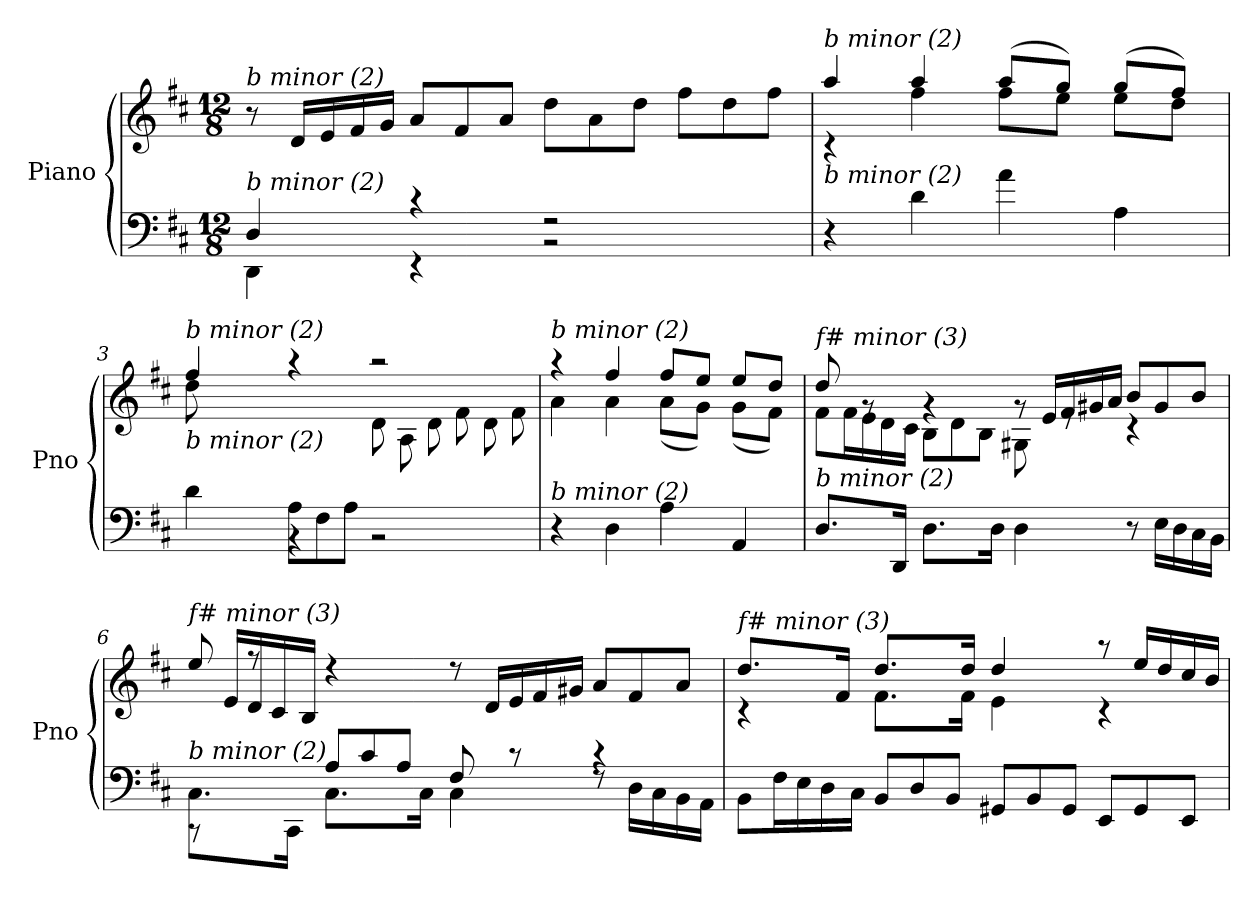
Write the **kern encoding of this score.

**kern	**kern
*part1	*part1
*staff2	*staff1
*I"Piano	*
*I'Pno	*
*clefF4	*clefG2
*k[f#c#]	*k[f#c#]
*D:	*D:
*M12/8	*M12/8
*MM120	*MM120
*Xtuplet	*
=1	=1
*^	*
!	!	!LO:TX:i:t=b minor (2)
!LO:TX:i:t=b minor (2)	!	!
8%3D/	8%3DD\	8r
.	.	16d/LL
.	.	16e/
.	.	16f#/
.	.	16g/JJ
8%3rc	8%3rEE	8a/L
.	.	8f#/
.	.	8a/J
4%3rBB	4%3rF	8dd\L
.	.	8a\
.	.	8dd\J
.	.	8ff#\L
.	.	8dd\
.	.	8ff#\J
*v	*v	*
=2	=2
*	*Xtuplet
*	*^
!	!LO:TX:i:t=b minor (2)	!
!LO:TX:i:t=b minor (2)	!	!
8%3r	8%3aa/	8%3rc
8%3d\	8%3aa/	8%3ff#\
8%3a\	(>16%3aa/L	16%3ff#\L
.	16%3gg/J)	16%3ee\J
8%3A\	(>16%3gg/L	16%3ee\L
.	16%3ff#/J)	16%3dd\J
=3	=3	=3
*^	*	*
!	!	!LO:TX:i:t=b minor (2)	!
!LO:TX:i:t=b minor (2)	!	!	!
8ryy	8%3d\	8%3ff#/	8dd\L
16D/L	.	.	8ryy
16E/	.	.	.
*	*	*v	*v
16F#/	.	.
16G/JJ	.	.
8A\L	8%3rBB	8%3raa
8F#\	.	.
8A\J	.	.
*	*	*^
2.ryy	4%3rBB	4%3raa	8d\L
.	.	.	8A\
.	.	.	8d\J
.	.	.	8f#\L
.	.	.	8d\
.	.	.	8f#\J
*v	*v	*	*
!!LO:LB:g=z	!!
=4	=4	=4
!	!LO:TX:i:t=b minor (2)	!
!LO:TX:i:t=b minor (2)	!	!
8%3r	8%3raa	8%3a\
8%3D\	8%3ff#/	8%3a\
8%3A\	16%3ff#/L	(<16%3a\L
.	16%3ee/J	16%3g\J)
8%3AA/	16%3ee/L	(<16%3g\L
.	16%3dd/J	16%3f#\J)
!!LO:LB:g=z	!!
=5	=5	=5
!	!LO:TX:i:t=f# minor (3)	!
!LO:TX:i:t=b minor (2)	!	!
16%3.D/L	16%3dd/	8f#\L
.	.	16f#\L
.	16%3rg	16e\
.	.	16d\
32%3DD/Jk	.	.
.	.	16c#\JJ
16%3.D\L	8%3rg	8B\L
.	.	8d\
.	.	8B\J
32%3D\Jk	.	.
8%3D\	8rg	16%3G#X\
.	16e/LL	.
.	16f#/	16%3re
.	16g#X/	.
.	16a/JJ	.
8r	8b/L	8%3rc
16E\LL	8g#/	.
16D\	.	.
16C#\	8b/J	.
16BB\JJ	.	.
=6	=6	=6
*^	*	*
!	!	!LO:TX:i:t=f# minor (3)	!
!LO:TX:i:t=b minor (2)	!	!	!
8rCC	16%3.C#\L	16%3ee/	8ryy
4ryy	.	.	16e/LL
.	.	16%3rff	16d/
.	.	.	16c#/
.	32%3CC#\Jk	.	.
.	.	.	16B/JJ
8A/L	16%3.C#\L	8%3rdd	1ryy
8c#/	.	.	.
8A/J	.	.	.
.	32%3C#\Jk	.	.
16%3F#/	8%3C#\	8rdd	.
.	.	16d/LL	.
16%3rc	.	16e/	.
.	.	16f#/	.
.	.	16g#X/JJ	.
8%3rc	8rF	8a/L	.
.	16D\LL	8f#/	.
.	16C#\	.	.
.	16BB\	8a/J	8ryy
.	16AA\JJ	.	.
!!LO:LB:g=z	!!
=7	=7	=7	=7
!	!	!LO:TX:i:t=f# minor (3)	!
!LO:TX:i:t=f# minor (3)	!	!	!
*v	*v	*	*
8BB\L	16%3.dd/L	8%3rc
16F#\L	.	.
16E\	.	.
16D\	.	.
.	32%3f#/Jk	.
16C#\JJ	.	.
8BB/L	16%3.dd/L	16%3.f#\L
8D/	.	.
8BB/J	.	.
.	32%3dd/Jk	32%3f#\Jk
8GG#X/L	8%3dd/	8%3e\
8BB/	.	.
8GG#/J	.	.
8EE/L	8raa	8%3rc
8GG#/	16ee/LL	.
.	16dd/	.
8EE/J	16cc#/	.
.	16b/JJ	.
*	*v	*v
=	=
*-	*-
